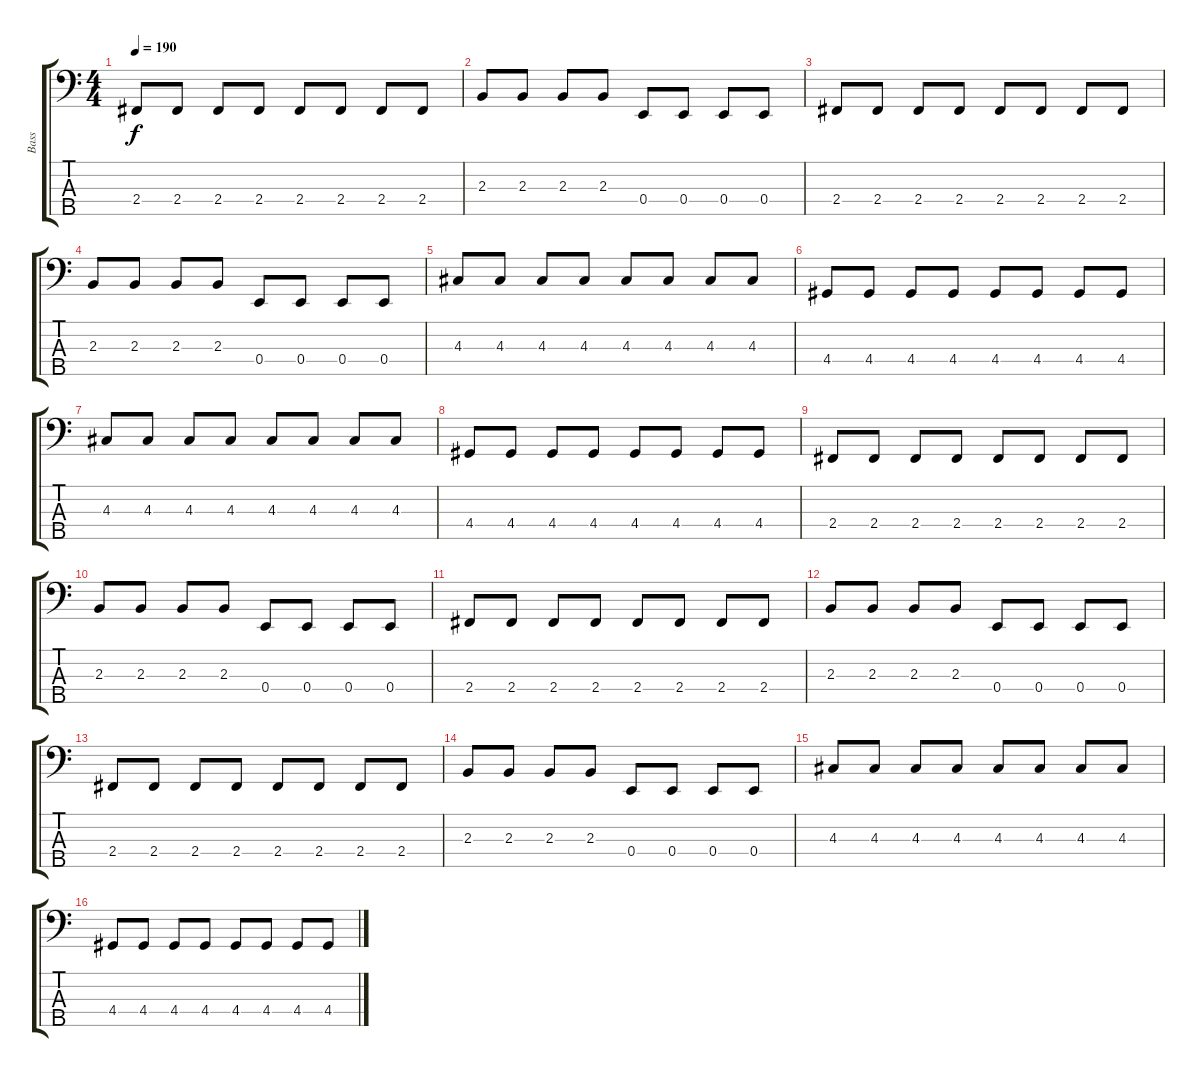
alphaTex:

\track ("Bass" "Bass") {instrument electricbassfinger}
\staff {score tabs}
\tuning (G2 D2 A1 E1 B0) {hide}
\ts (4 4)
\tempo 190
\clef f4
\ks c
2.4.8{dy f} 2.4.8 2.4.8 2.4.8 2.4.8 2.4.8 2.4.8 2.4.8 |
2.3.8 2.3.8 2.3.8 2.3.8 0.4.8 0.4.8 0.4.8 0.4.8 |
2.4.8 2.4.8 2.4.8 2.4.8 2.4.8 2.4.8 2.4.8 2.4.8 |
2.3.8 2.3.8 2.3.8 2.3.8 0.4.8 0.4.8 0.4.8 0.4.8 |
4.3.8 4.3.8 4.3.8 4.3.8 4.3.8 4.3.8 4.3.8 4.3.8 |
4.4.8 4.4.8 4.4.8 4.4.8 4.4.8 4.4.8 4.4.8 4.4.8 |
4.3.8 4.3.8 4.3.8 4.3.8 4.3.8 4.3.8 4.3.8 4.3.8 |
4.4.8 4.4.8 4.4.8 4.4.8 4.4.8 4.4.8 4.4.8 4.4.8 |
2.4.8 2.4.8 2.4.8 2.4.8 2.4.8 2.4.8 2.4.8 2.4.8 |
2.3.8 2.3.8 2.3.8 2.3.8 0.4.8 0.4.8 0.4.8 0.4.8 |
2.4.8 2.4.8 2.4.8 2.4.8 2.4.8 2.4.8 2.4.8 2.4.8 |
2.3.8 2.3.8 2.3.8 2.3.8 0.4.8 0.4.8 0.4.8 0.4.8 |
2.4.8 2.4.8 2.4.8 2.4.8 2.4.8 2.4.8 2.4.8 2.4.8 |
2.3.8 2.3.8 2.3.8 2.3.8 0.4.8 0.4.8 0.4.8 0.4.8 |
4.3.8 4.3.8 4.3.8 4.3.8 4.3.8 4.3.8 4.3.8 4.3.8 |
4.4.8 4.4.8 4.4.8 4.4.8 4.4.8 4.4.8 4.4.8 4.4.8
